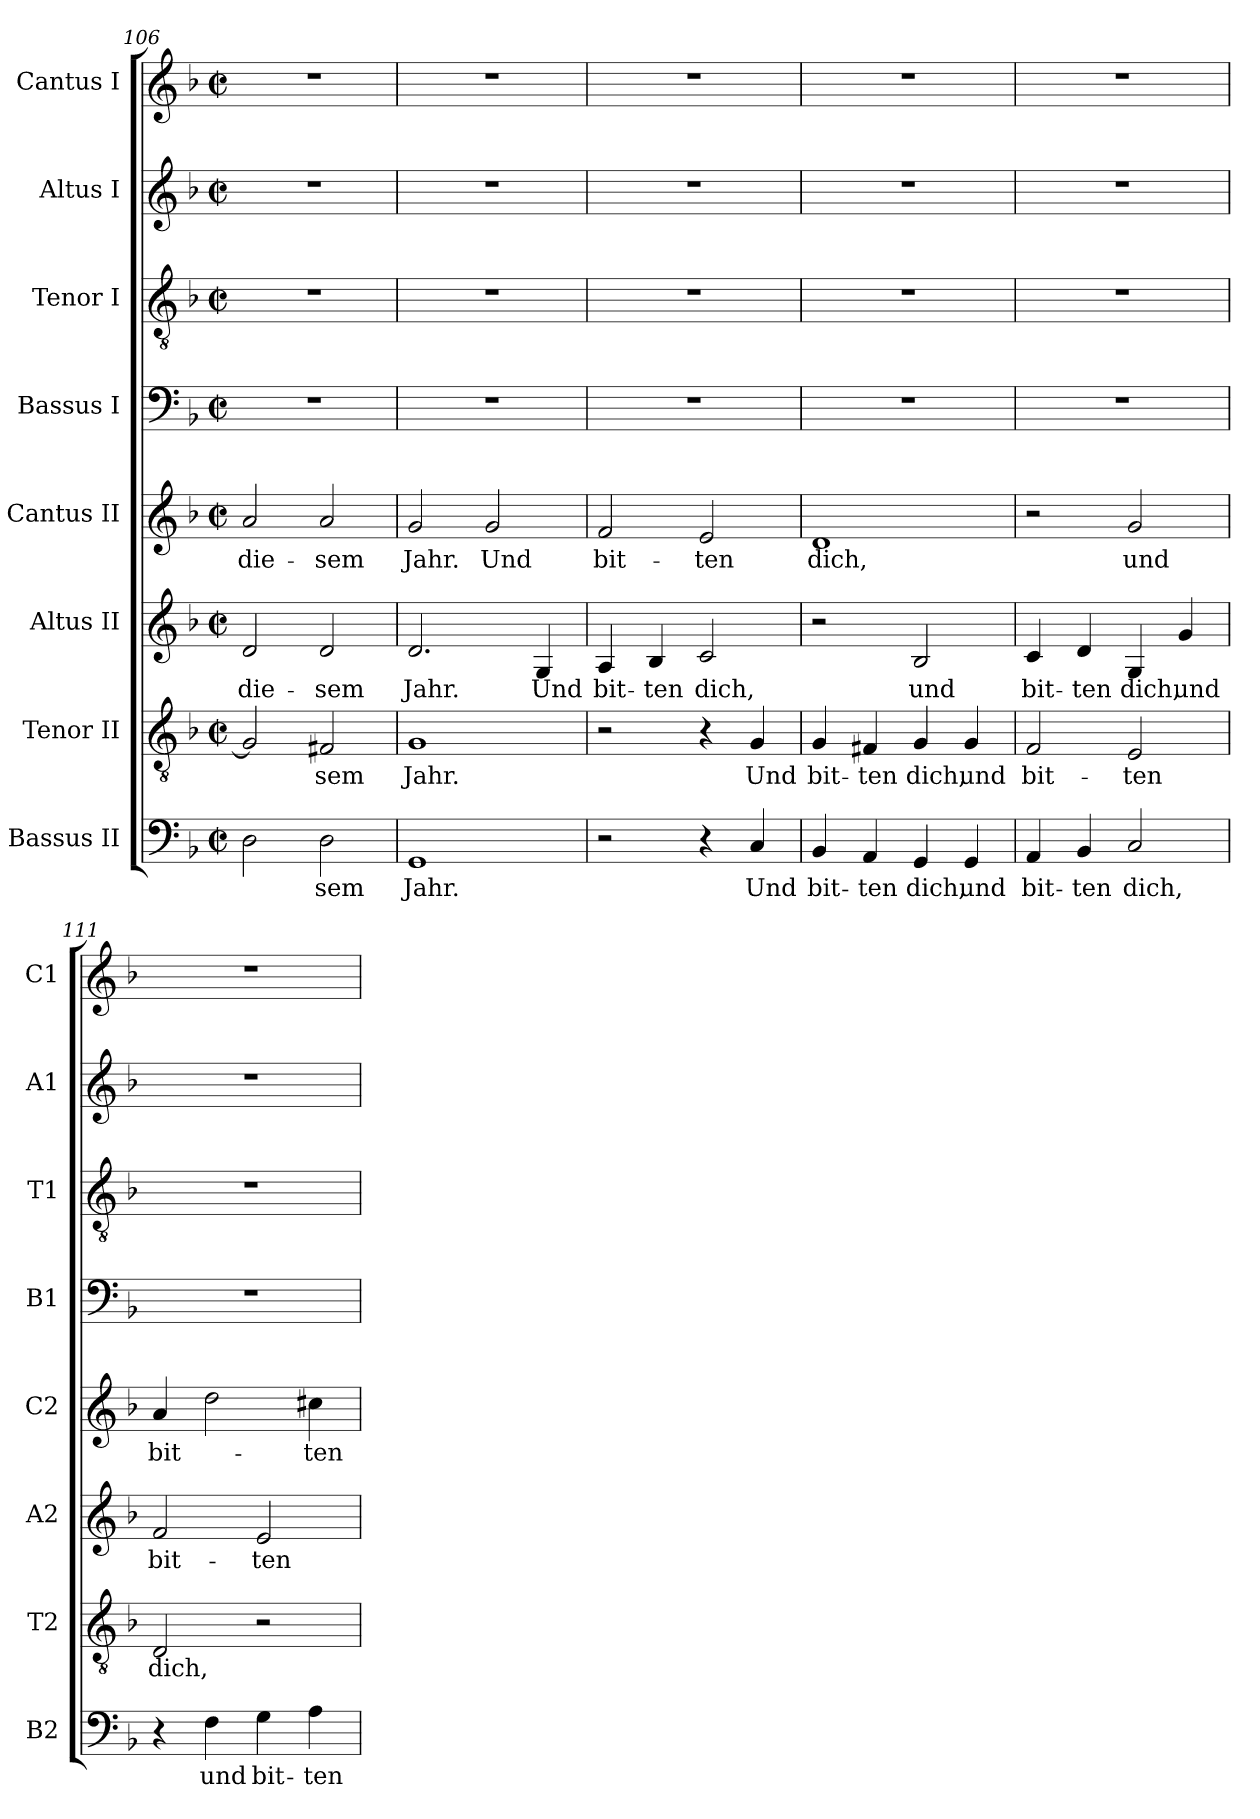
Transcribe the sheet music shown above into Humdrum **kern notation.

**kern	**text	**kern	**text	**kern	**text	**kern	**text	**kern	**kern	**kern	**kern
*part8	*part8	*part7	*part7	*part6	*part6	*part5	*part5	*part4	*part3	*part2	*part1
*staff8	*staff8	*staff7	*staff7	*staff6	*staff6	*staff5	*staff5	*staff4	*staff3	*staff2	*staff1
*I"Bassus II	*	*I"Tenor II	*	*I"Altus II	*	*I"Cantus II	*	*I"Bassus I	*I"Tenor I	*I"Altus I	*I"Cantus I
*I'B2	*	*I'T2	*	*I'A2	*	*I'C2	*	*I'B1	*I'T1	*I'A1	*I'C1
*clefF4	*	*clefGv2	*	*clefG2	*	*clefG2	*	*clefF4	*clefGv2	*clefG2	*clefG2
*k[b-]	*	*k[b-]	*	*k[b-]	*	*k[b-]	*	*k[b-]	*k[b-]	*k[b-]	*k[b-]
*F:	*	*F:	*	*F:	*	*F:	*	*F:	*F:	*F:	*F:
*M2/2	*	*M2/2	*	*M2/2	*	*M2/2	*	*M2/2	*M2/2	*M2/2	*M2/2
*met(c|)	*	*met(c|)	*	*met(c|)	*	*met(c|)	*	*met(c|)	*met(c|)	*met(c|)	*met(c|)
=106	=106	=106	=106	=106	=106	=106	=106	=106	=106	=106	=106
!	!	!	!	!	!LO:LY:b	!	!	!	!	!	!
!	!	!	!	!	!	!	!LO:LY:b	!	!	!	!
2D\	.	2G/]	.	2d/	die-	2a/	die-	1r	1r	1r	1r
!	!LO:LY:b	!	!	!	!	!	!	!	!	!	!
!	!	!	!LO:LY:b	!	!	!	!	!	!	!	!
!	!	!	!	!	!LO:LY:b	!	!	!	!	!	!
!	!	!	!	!	!	!	!LO:LY:b	!	!	!	!
2D\	-sem	2F#X/	-sem	2d/	-sem	2a/	-sem	.	.	.	.
=107	=107	=107	=107	=107	=107	=107	=107	=107	=107	=107	=107
!	!LO:LY:b	!	!	!	!	!	!	!	!	!	!
!	!	!	!LO:LY:b	!	!	!	!	!	!	!	!
!	!	!	!	!	!LO:LY:b	!	!	!	!	!	!
!	!	!	!	!	!	!	!LO:LY:b	!	!	!	!
1GG	Jahr.	1G	Jahr.	2.d/	Jahr.	2g/	Jahr.	1r	1r	1r	1r
!	!	!	!	!	!	!	!LO:LY:b	!	!	!	!
.	.	.	.	.	.	2g/	Und	.	.	.	.
!	!	!	!	!	!LO:LY:b	!	!	!	!	!	!
.	.	.	.	4G/	Und	.	.	.	.	.	.
=108	=108	=108	=108	=108	=108	=108	=108	=108	=108	=108	=108
!	!	!	!	!	!LO:LY:b	!	!	!	!	!	!
!	!	!	!	!	!	!	!LO:LY:b	!	!	!	!
2r	.	2r	.	4A/	bit-	2f/	bit-	1r	1r	1r	1r
!	!	!	!	!	!LO:LY:b	!	!	!	!	!	!
.	.	.	.	4B-/	-ten	.	.	.	.	.	.
!	!	!	!	!	!LO:LY:b	!	!	!	!	!	!
!	!	!	!	!	!	!	!LO:LY:b	!	!	!	!
4r	.	4r	.	2c/	dich,	2e/	-ten	.	.	.	.
!	!LO:LY:b	!	!	!	!	!	!	!	!	!	!
!	!	!	!LO:LY:b	!	!	!	!	!	!	!	!
4C/	Und	4G/	Und	.	.	.	.	.	.	.	.
!!LO:LB:g=z
=109	=109	=109	=109	=109	=109	=109	=109	=109	=109	=109	=109
!	!LO:LY:b	!	!	!	!	!	!	!	!	!	!
!	!	!	!LO:LY:b	!	!	!	!	!	!	!	!
!	!	!	!	!	!	!	!LO:LY:b	!	!	!	!
4BB-/	bit-	4G/	bit-	2r	.	1d	dich,	1r	1r	1r	1r
!	!LO:LY:b	!	!	!	!	!	!	!	!	!	!
!	!	!	!LO:LY:b	!	!	!	!	!	!	!	!
4AA/	-ten	4F#X/	-ten	.	.	.	.	.	.	.	.
!	!LO:LY:b	!	!	!	!	!	!	!	!	!	!
!	!	!	!LO:LY:b	!	!	!	!	!	!	!	!
!	!	!	!	!	!LO:LY:b	!	!	!	!	!	!
4GG/	dich,	4G/	dich,	2B-/	und	.	.	.	.	.	.
!	!LO:LY:b	!	!	!	!	!	!	!	!	!	!
!	!	!	!LO:LY:b	!	!	!	!	!	!	!	!
4GG/	und	4G/	und	.	.	.	.	.	.	.	.
=110	=110	=110	=110	=110	=110	=110	=110	=110	=110	=110	=110
!	!LO:LY:b	!	!	!	!	!	!	!	!	!	!
!	!	!	!LO:LY:b	!	!	!	!	!	!	!	!
!	!	!	!	!	!LO:LY:b	!	!	!	!	!	!
4AA/	bit-	2F/	bit-	4c/	bit-	2r	.	1r	1r	1r	1r
!	!LO:LY:b	!	!	!	!	!	!	!	!	!	!
!	!	!	!	!	!LO:LY:b	!	!	!	!	!	!
4BB-/	-ten	.	.	4d/	-ten	.	.	.	.	.	.
!	!LO:LY:b	!	!	!	!	!	!	!	!	!	!
!	!	!	!LO:LY:b	!	!	!	!	!	!	!	!
!	!	!	!	!	!LO:LY:b	!	!	!	!	!	!
!	!	!	!	!	!	!	!LO:LY:b	!	!	!	!
2C/	dich,	2E/	-ten	4G/	dich,	2g/	und	.	.	.	.
!	!	!	!	!	!LO:LY:b	!	!	!	!	!	!
.	.	.	.	4g/	und	.	.	.	.	.	.
=111	=111	=111	=111	=111	=111	=111	=111	=111	=111	=111	=111
!	!	!	!LO:LY:b	!	!	!	!	!	!	!	!
!	!	!	!	!	!LO:LY:b	!	!	!	!	!	!
!	!	!	!	!	!	!	!LO:LY:b	!	!	!	!
4r	.	2D/	dich,	2f/	bit-	4a/	bit-	1r	1r	1r	1r
!	!LO:LY:b	!	!	!	!	!	!	!	!	!	!
4F\	und	.	.	.	.	2dd\	.	.	.	.	.
!	!LO:LY:b	!	!	!	!	!	!	!	!	!	!
!	!	!	!	!	!LO:LY:b	!	!	!	!	!	!
4G\	bit-	2r	.	2e/	-ten	.	.	.	.	.	.
!	!LO:LY:b	!	!	!	!	!	!	!	!	!	!
!	!	!	!	!	!	!	!LO:LY:b	!	!	!	!
4A\	-ten	.	.	.	.	4cc#X\	-ten	.	.	.	.
=	=	=	=	=	=	=	=	=	=	=	=
*-	*-	*-	*-	*-	*-	*-	*-	*-	*-	*-	*-
